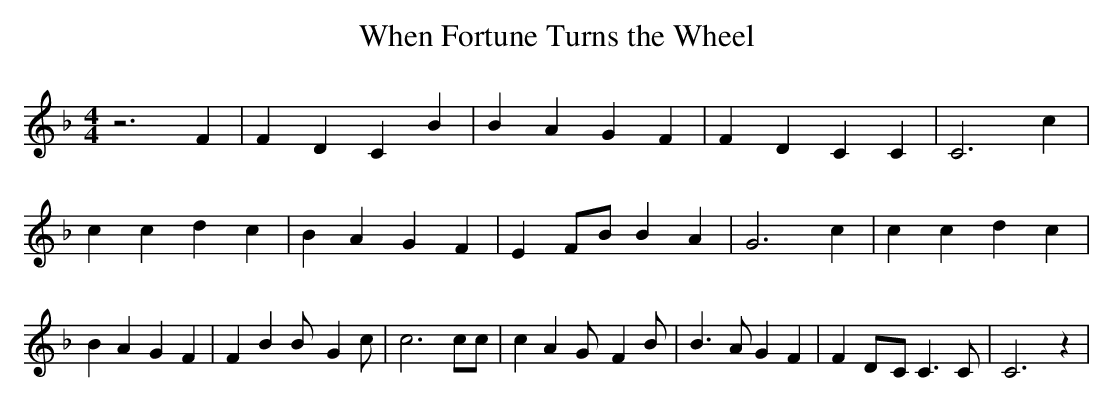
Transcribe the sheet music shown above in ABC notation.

X:1
T:When Fortune Turns the Wheel
M:4/4
L:1/4
K:F
 z3 F| F D C B| B A G F| F D C C| C3 c| c c d c| B A G F| EF/2-B/2 B A|\
 G3 c| c c d c| B A G F| F B B/2- G c/2| c3 c/2c/2| c A G/2- F B/2|\
 B3/2 A/2 G F| FD/2-C/2 C3/2 C/2| C3 z|
